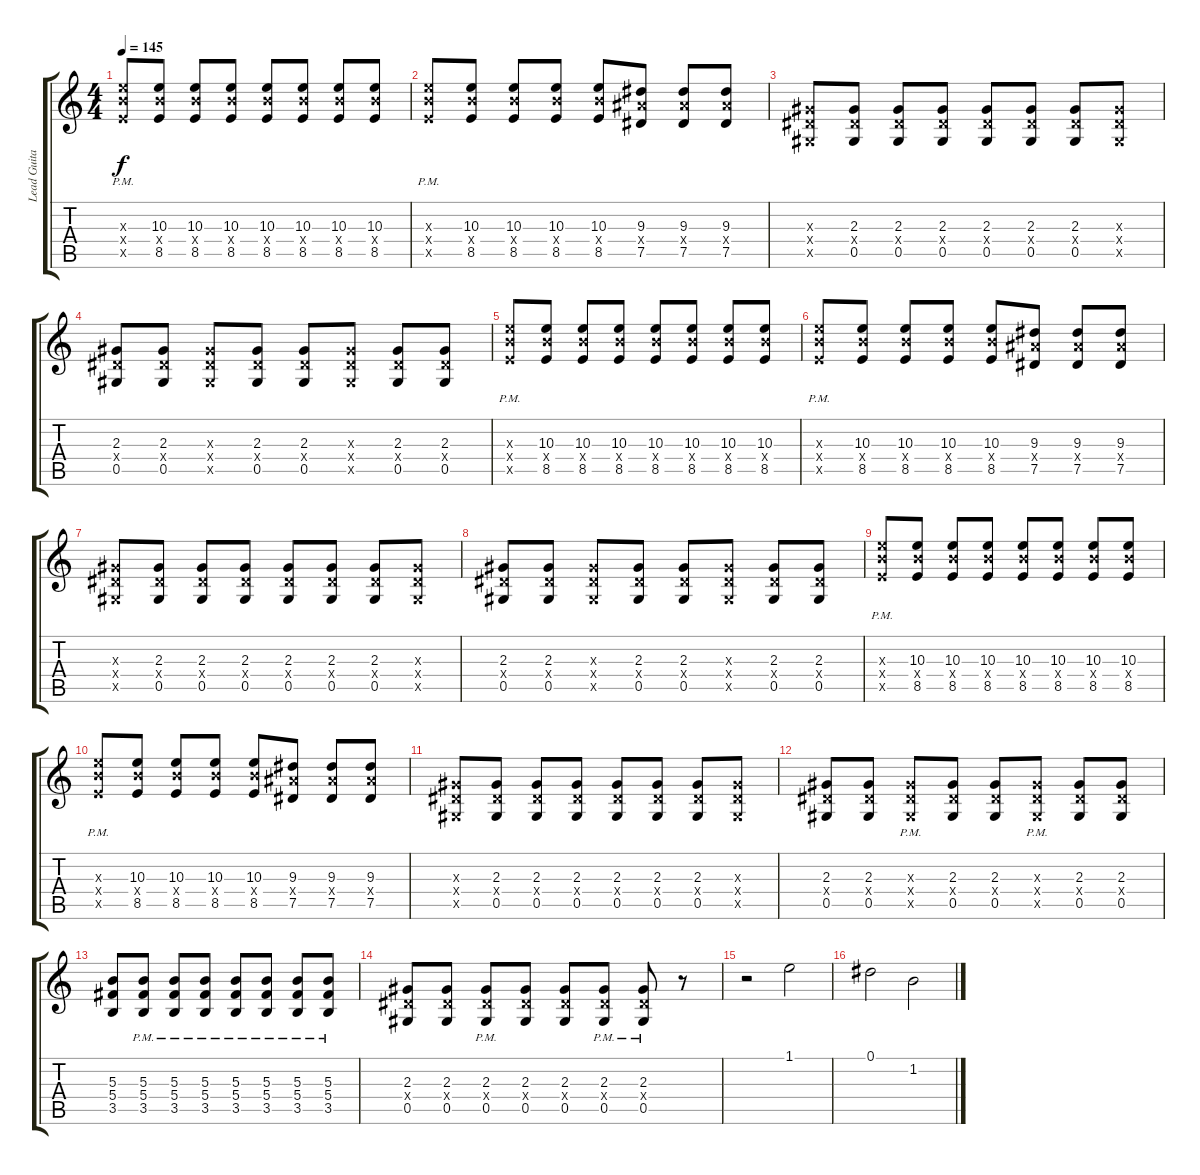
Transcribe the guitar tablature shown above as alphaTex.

\track ("Lead Guitar" "Lead Guita") {instrument distortionguitar}
\staff {score tabs}
\tuning (Eb4 Bb3 Gb3 Db3 Ab2 Db2) {hide}
\ts (4 4)
\tempo 145
\clef g2
\ks c
(10.3{pm x} 10.4{x} 8.5{pm x}).8{dy f} (10.3 10.4{x} 8.5).8 (10.3 10.4{x} 8.5).8 (10.3 10.4{x} 8.5).8 (10.3 10.4{x} 8.5).8 (10.3 10.4{x} 8.5).8 (10.3 10.4{x} 8.5).8 (10.3 10.4{x} 8.5).8 |
(10.3{pm x} 10.4{x} 8.5{pm x}).8 (10.3 10.4{x} 8.5).8 (10.3 10.4{x} 8.5).8 (10.3 10.4{x} 8.5).8 (10.3 10.4{x} 8.5).8 (9.3 9.4{x} 7.5).8 (9.3 9.4{x} 7.5).8 (9.3 9.4{x} 7.5).8 |
(2.3{x} 2.4{x} 0.5{x}).8 (2.3 2.4{x} 0.5).8 (2.3 2.4{x} 0.5).8 (2.3 2.4{x} 0.5).8 (2.3 2.4{x} 0.5).8 (2.3 2.4{x} 0.5).8 (2.3 2.4{x} 0.5).8 (2.3{x} 2.4{x} 0.5{x}).8 |
(2.3 2.4{x} 0.5).8 (2.3 2.4{x} 0.5).8 (2.3{x} 2.4{x} 0.5{x}).8 (2.3 2.4{x} 0.5).8 (2.3 2.4{x} 0.5).8 (2.3{x} 2.4{x} 0.5{x}).8 (2.3 2.4{x} 0.5).8 (2.3 2.4{x} 0.5).8 |
(10.3{pm x} 10.4{x} 8.5{pm x}).8 (10.3 10.4{x} 8.5).8 (10.3 10.4{x} 8.5).8 (10.3 10.4{x} 8.5).8 (10.3 10.4{x} 8.5).8 (10.3 10.4{x} 8.5).8 (10.3 10.4{x} 8.5).8 (10.3 10.4{x} 8.5).8 |
(10.3{pm x} 10.4{x} 8.5{pm x}).8 (10.3 10.4{x} 8.5).8 (10.3 10.4{x} 8.5).8 (10.3 10.4{x} 8.5).8 (10.3 10.4{x} 8.5).8 (9.3 9.4{x} 7.5).8 (9.3 9.4{x} 7.5).8 (9.3 9.4{x} 7.5).8 |
(2.3{x} 2.4{x} 0.5{x}).8 (2.3 2.4{x} 0.5).8 (2.3 2.4{x} 0.5).8 (2.3 2.4{x} 0.5).8 (2.3 2.4{x} 0.5).8 (2.3 2.4{x} 0.5).8 (2.3 2.4{x} 0.5).8 (2.3{x} 2.4{x} 0.5{x}).8 |
(2.3 2.4{x} 0.5).8 (2.3 2.4{x} 0.5).8 (2.3{x} 2.4{x} 0.5{x}).8 (2.3 2.4{x} 0.5).8 (2.3 2.4{x} 0.5).8 (2.3{x} 2.4{x} 0.5{x}).8 (2.3 2.4{x} 0.5).8 (2.3 2.4{x} 0.5).8 |
(10.3{pm x} 10.4{x} 8.5{pm x}).8 (10.3 10.4{x} 8.5).8 (10.3 10.4{x} 8.5).8 (10.3 10.4{x} 8.5).8 (10.3 10.4{x} 8.5).8 (10.3 10.4{x} 8.5).8 (10.3 10.4{x} 8.5).8 (10.3 10.4{x} 8.5).8 |
(10.3{pm x} 10.4{x} 8.5{pm x}).8 (10.3 10.4{x} 8.5).8 (10.3 10.4{x} 8.5).8 (10.3 10.4{x} 8.5).8 (10.3 10.4{x} 8.5).8 (9.3 9.4{x} 7.5).8 (9.3 9.4{x} 7.5).8 (9.3 9.4{x} 7.5).8 |
(2.3{x} 2.4{x} 0.5{x}).8 (2.3 2.4{x} 0.5).8 (2.3 2.4{x} 0.5).8 (2.3 2.4{x} 0.5).8 (2.3 2.4{x} 0.5).8 (2.3 2.4{x} 0.5).8 (2.3 2.4{x} 0.5).8 (2.3{x} 2.4{x} 0.5{x}).8 |
(2.3 2.4{x} 0.5).8 (2.3 2.4{x} 0.5).8 (2.3{pm x} 2.4{x} 0.5{pm x}).8 (2.3 2.4{x} 0.5).8 (2.3 2.4{x} 0.5).8 (2.3{pm x} 2.4{x} 0.5{pm x}).8 (2.3 2.4{x} 0.5).8 (2.3 2.4{x} 0.5).8 |
(5.3 5.4 3.5).8 (5.3{pm} 5.4{pm} 3.5{pm}).8 (5.3{pm} 5.4{pm} 3.5{pm}).8 (5.3{pm} 5.4{pm} 3.5{pm}).8 (5.3{pm} 5.4{pm} 3.5{pm}).8 (5.3{pm} 5.4{pm} 3.5{pm}).8 (5.3{pm} 5.4{pm} 3.5{pm}).8 (5.3{pm} 5.4{pm} 3.5{pm}).8 |
(2.3 2.4{x} 0.5).8 (2.3 2.4{x} 0.5).8 (2.3{pm} 2.4{x} 0.5{pm}).8 (2.3 2.4{x} 0.5).8 (2.3 2.4{x} 0.5).8 (2.3{pm} 2.4{x} 0.5{pm}).8 (2.3{pm} 2.4{x} 0.5{pm}).8 r.8 |
r.2 1.1.2 |
0.1.2 1.2.2
